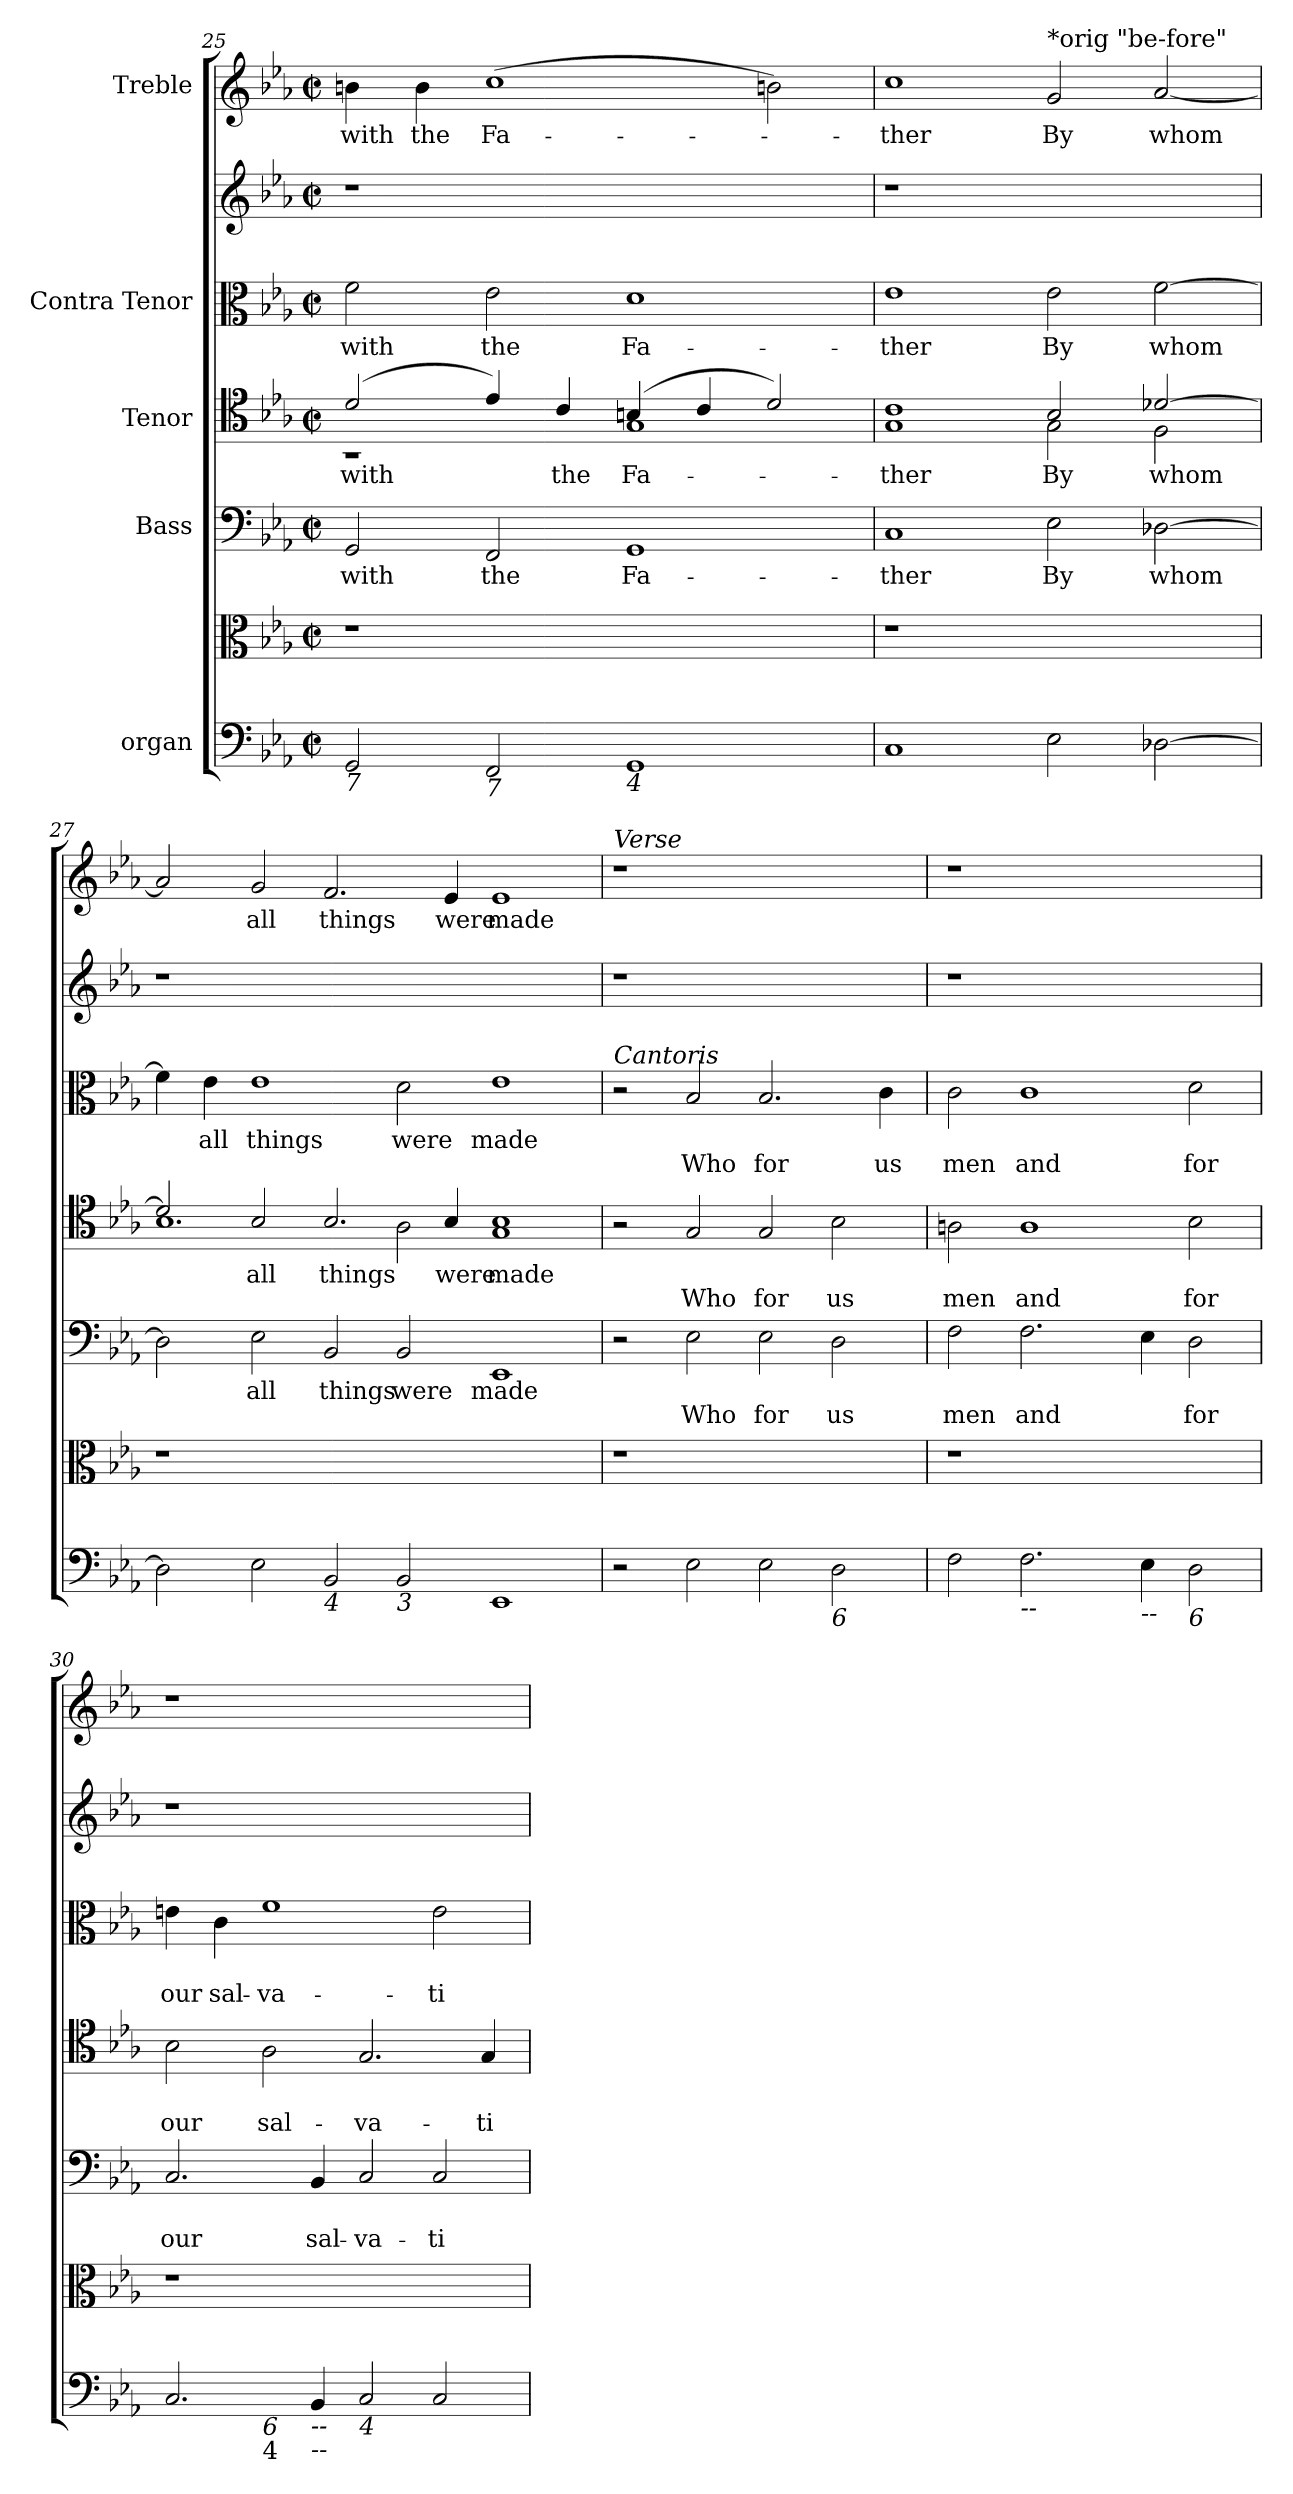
**kern	**kern	**kern	**text	**text	**kern	**text	**text	**kern	**text	**text	**kern	**kern	**text
*part7	*part6	*part5	*part5	*part5	*part4	*part4	*part4	*part3	*part3	*part3	*part2	*part1	*part1
*staff7	*staff6	*staff5	*staff5	*staff5	*staff4	*staff4	*staff4	*staff3	*staff3	*staff3	*staff2	*staff1	*staff1
*I"organ	*	*I"Bass	*	*	*I"Tenor	*	*	*I"Contra Tenor	*	*	*	*I"Treble	*
*clefF4	*clefC3	*clefF4	*	*	*clefC4	*	*	*clefC3	*	*	*clefG2	*clefG2	*
*k[b-e-a-]	*k[b-e-a-]	*k[b-e-a-]	*	*	*k[b-e-a-]	*	*	*k[b-e-a-]	*	*	*k[b-e-a-]	*k[b-e-a-]	*
*c:	*c:	*c:	*	*	*c:	*	*	*c:	*	*	*c:	*c:	*
*M2/2	*M2/2	*M2/2	*	*	*M2/2	*	*	*M2/2	*	*	*M2/2	*M2/2	*
*met(c|)	*met(c|)	*met(c|)	*	*	*met(c|)	*	*	*met(c|)	*	*	*met(c|)	*met(c|)	*
=25	=25	=25	=25	=25	=25	=25	=25	=25	=25	=25	=25	=25	=25
!LO:TX:b:i:t=7	!	!	!	!	!	!	!	!	!	!	!	!	!
!	!	!	!LO:LY:b	!	!	!LO:LY:b	!	!	!LO:LY:b	!	!	!	!LO:LY:b
*	*	*	*	*	*^	*	*	*	*	*	*	*	*
2GG/	1r	2GG/	with	.	(2d/	1rBB	with	.	2f\	with	.	1r	4bn\	with
!	!	!	!	!	!	!	!	!	!	!	!	!	!	!LO:LY:b
.	.	.	.	.	.	.	.	.	.	.	.	.	4b\	the
!LO:TX:b:i:t=7	!	!	!	!	!	!	!	!	!	!	!	!	!	!
!	!	!	!LO:LY:b	!	!	!	!	!	!	!LO:LY:b	!	!	!	!LO:LY:b
2FF/	.	2FF/	the	.	4e-/)	.	.	.	2e-\	the	.	.	(>1cc	Fa-
!	!	!	!	!	!	!	!LO:LY:b	!	!	!	!	!	!	!
.	.	.	.	.	4c/	.	the	.	.	.	.	.	.	.
!LO:TX:b:i:t=4	!	!	!	!	!	!	!	!	!	!	!	!	!	!
!	!	!	!LO:LY:b	!	!	!	!LO:LY:b	!	!	!LO:LY:b	!	!	!	!
1GG	1ryy	1GG	Fa-	.	(4Bn/	1G	Fa-	.	1d	Fa-	.	1ryy	.	.
.	.	.	.	.	4c/	.	.	.	.	.	.	.	.	.
.	.	.	.	.	2d/)	.	.	.	.	.	.	.	2bn\)	.
!!LO:LB:g=z
=26	=26	=26	=26	=26	=26	=26	=26	=26	=26	=26	=26	=26	=26	=26
!	!	!	!LO:LY:b	!	!	!	!LO:LY:b	!	!	!LO:LY:b	!	!	!	!LO:LY:b
1C	1r	1C	-ther	.	1c	1G	-ther	.	1e-	-ther	.	1r	1cc	-ther
!	!	!	!	!	!	!	!	!	!	!	!	!	!LO:TX:a:t=*orig "be-fore"	!
!	!	!	!LO:LY:b	!	!	!	!LO:LY:b	!	!	!LO:LY:b	!	!	!	!LO:LY:b
2E-\	1ryy	2E-\	By	.	2B-/	2G\	By	.	2e-\	By	.	1ryy	2g/	By
!	!	!	!LO:LY:b	!	!	!	!LO:LY:b	!	!	!LO:LY:b	!	!	!	!LO:LY:b
[2D-X\	.	[2D-X\	whom	.	[>2d-X/	2F\	whom	.	[2f\	whom	.	.	[2a-/	whom
=27	=27	=27	=27	=27	=27	=27	=27	=27	=27	=27	=27	=27	=27	=27
2D-\]	1r	2D-\]	.	.	2d-/]	1.B-	.	.	4f\]	.	.	1r	2a-/]	.
!	!	!	!	!	!	!	!	!	!	!LO:LY:b	!	!	!	!
.	.	.	.	.	.	.	.	.	4e-\	all	.	.	.	.
!	!	!	!LO:LY:b	!	!	!	!LO:LY:b	!	!	!LO:LY:b	!	!	!	!LO:LY:b
2E-\	.	2E-\	all	.	2B-/	.	all	.	1e-	things	.	.	2g/	all
!LO:TX:b:i:t=4	!	!	!	!	!	!	!	!	!	!	!	!	!	!
!	!	!	!LO:LY:b	!	!	!	!LO:LY:b	!	!	!	!	!	!	!LO:LY:b
2BB-/	0ryy	2BB-/	things	.	2.B-/	.	things	.	.	.	.	0ryy	2.f/	things
!LO:TX:b:i:t=3	!	!	!	!	!	!	!	!	!	!	!	!	!	!
!	!	!	!LO:LY:b	!	!	!	!	!	!	!LO:LY:b	!	!	!	!
2BB-/	.	2BB-/	were	.	.	2A-\	.	.	2d\	were	.	.	.	.
!	!	!	!	!	!	!	!LO:LY:b	!	!	!	!	!	!	!LO:LY:b
.	.	.	.	.	4B-/	.	were	.	.	.	.	.	4e-/	were
!	!	!	!LO:LY:b	!	!	!	!LO:LY:b	!	!	!LO:LY:b	!	!	!	!LO:LY:b
1EE-	.	1EE-	made	.	1B-	1G	made	.	1e-	made	.	.	1e-	made
=28	=28	=28	=28	=28	=28	=28	=28	=28	=28	=28	=28	=28	=28	=28
!	!	!	!	!	!	!	!	!	!	!	!	!	!LO:TX:a:i:t=Verse	!
!	!	!	!	!	!	!	!	!	!LO:TX:a:i:t=Cantoris	!	!	!	!	!
*	*	*	*	*	*v	*v	*	*	*	*	*	*	*	*
2r	1r	2r	.	.	2r	.	.	2r	.	.	1r	1r	.
!	!	!	!	!LO:LY:b	!	!	!LO:LY:b	!	!	!LO:LY:b	!	!	!
2E-\	.	2E-\	.	Who	2G/	.	Who	2B-/	.	Who	.	.	.
!	!	!	!	!LO:LY:b	!	!	!LO:LY:b	!	!	!LO:LY:b	!	!	!
2E-\	1ryy	2E-\	.	for	2G/	.	for	2.B-/	.	for	1ryy	1ryy	.
!LO:TX:b:i:t=6	!	!	!	!	!	!	!	!	!	!	!	!	!
!	!	!	!	!LO:LY:b	!	!	!LO:LY:b	!	!	!	!	!	!
2D\	.	2D\	.	us	2B-\	.	us	.	.	.	.	.	.
!	!	!	!	!	!	!	!	!	!	!LO:LY:b	!	!	!
.	.	.	.	.	.	.	.	4c\	.	us	.	.	.
=29	=29	=29	=29	=29	=29	=29	=29	=29	=29	=29	=29	=29	=29
!	!	!	!	!LO:LY:b	!	!	!LO:LY:b	!	!	!LO:LY:b	!	!	!
2F\	1r	2F\	.	men	2An\	.	men	2c\	.	men	1r	1r	.
!LO:TX:b:i:t=--	!	!	!	!	!	!	!	!	!	!	!	!	!
!	!	!	!	!LO:LY:b	!	!	!LO:LY:b	!	!	!LO:LY:b	!	!	!
2.F\	.	2.F\	.	and	1A	.	and	1c	.	and	.	.	.
.	1ryy	.	.	.	.	.	.	.	.	.	1ryy	1ryy	.
!LO:TX:b:i:t=--	!	!	!	!	!	!	!	!	!	!	!	!	!
4E-\	.	4E-\	.	.	.	.	.	.	.	.	.	.	.
!LO:TX:b:i:t=6	!	!	!	!	!	!	!	!	!	!	!	!	!
!	!	!	!	!LO:LY:b	!	!	!LO:LY:b	!	!	!LO:LY:b	!	!	!
2D\	.	2D\	.	for	2B-\	.	for	2d\	.	for	.	.	.
!!LO:PB:g=z
=30	=30	=30	=30	=30	=30	=30	=30	=30	=30	=30	=30	=30	=30
!LO:TX:b:i:t=7	!	!	!	!	!	!	!	!	!	!	!	!	!
!	!	!	!	!LO:LY:b	!	!	!LO:LY:b	!	!	!LO:LY:b	!	!	!
*^	*	*	*	*	*	*	*	*	*	*	*	*	*
2.C/	2ryy	1r	2.C/	.	our	2B-\	.	our	4en\	.	our	1r	1r	.
!	!	!	!	!	!	!	!	!	!	!	!LO:LY:b	!	!	!
.	.	.	.	.	.	.	.	.	4c\	.	sal-	.	.	.
!	!LO:TX:b:i:t=6	!	!	!	!	!	!	!	!	!	!	!	!	!
!	!LO:TX:b:t=4	!	!	!	!	!	!	!	!	!	!	!	!	!
!	!	!	!	!	!	!	!	!LO:LY:b	!	!	!LO:LY:b	!	!	!
.	1.ryy	.	.	.	.	2A-\	.	sal-	1f	.	-va-	.	.	.
!LO:TX:b:i:t=--	!	!	!	!	!	!	!	!	!	!	!	!	!	!
!LO:TX:b:i:t=--	!	!	!	!	!	!	!	!	!	!	!	!	!	!
!	!	!	!	!	!LO:LY:b	!	!	!	!	!	!	!	!	!
4BB-/	.	.	4BB-/	.	sal-	.	.	.	.	.	.	.	.	.
!LO:TX:b:i:t=4	!	!	!	!	!	!	!	!	!	!	!	!	!	!
!	!	!	!	!	!LO:LY:b	!	!	!LO:LY:b	!	!	!	!	!	!
2C/	.	1ryy	2C/	.	-va-	2.G/	.	-va-	.	.	.	1ryy	1ryy	.
!	!	!	!	!	!LO:LY:b	!	!	!	!	!	!LO:LY:b	!	!	!
2C/	.	.	2C/	.	-ti-	.	.	.	2e\	.	-ti-	.	.	.
!	!	!	!	!	!	!	!	!LO:LY:b	!	!	!	!	!	!
.	.	.	.	.	.	4G/	.	-ti-	.	.	.	.	.	.
*v	*v	*	*	*	*	*	*	*	*	*	*	*	*	*
=	=	=	=	=	=	=	=	=	=	=	=	=	=
*-	*-	*-	*-	*-	*-	*-	*-	*-	*-	*-	*-	*-	*-
